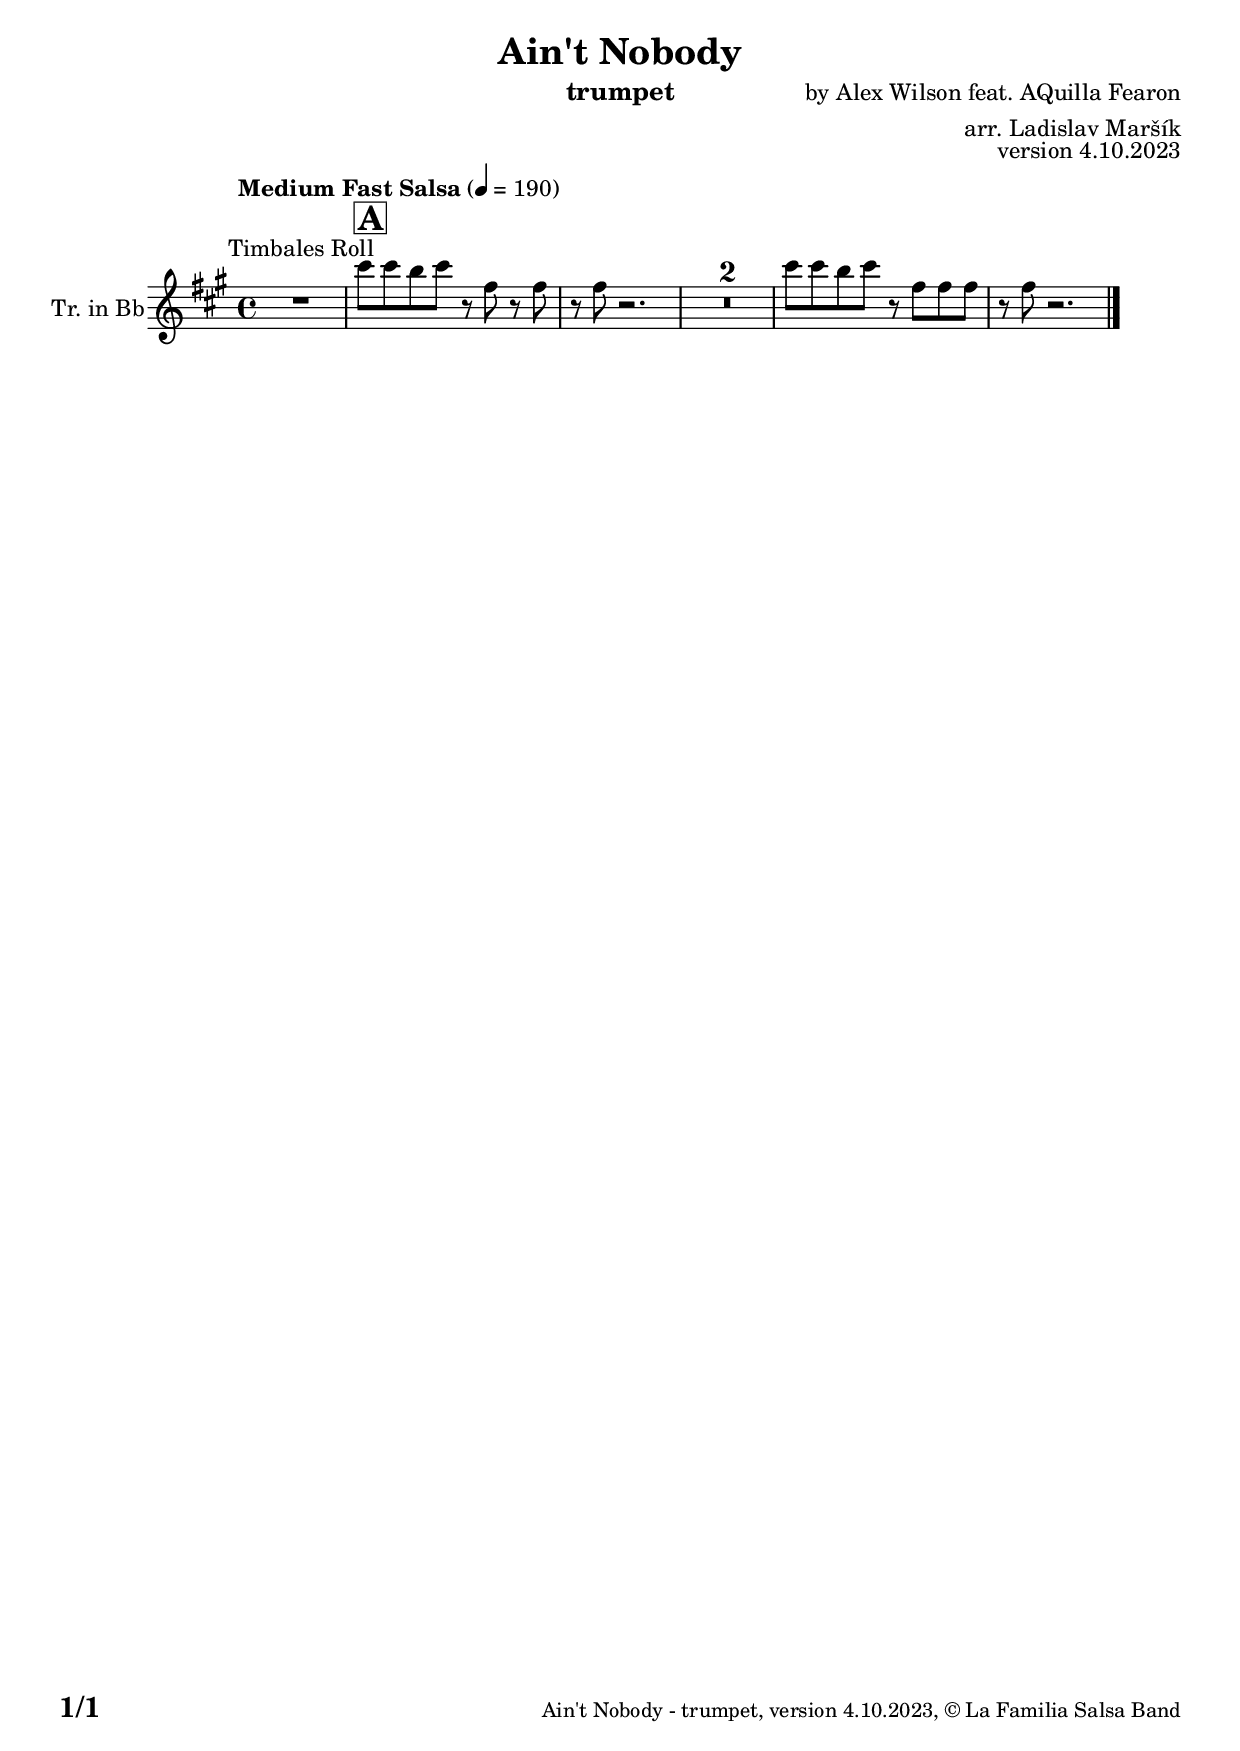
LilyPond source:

\version "2.24.0"

% Sheet revision 2022_09

\header {
  title = "Ain't Nobody"
  instrument = "trumpet"
  composer = "by Alex Wilson feat. AQuilla Fearon"
  arranger = "arr. Ladislav Maršík"
  opus = "version 4.10.2023"
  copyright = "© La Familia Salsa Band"
}

inst =
#(define-music-function
  (string)
  (string?)
  #{ <>^\markup \abs-fontsize #16 \bold \box #string #})

makePercent = #(define-music-function (note) (ly:music?)
                 (make-music 'PercentEvent 'length (ly:music-length note)))

#(define (test-stencil grob text)
   (let* ((orig (ly:grob-original grob))
          (siblings (ly:spanner-broken-into orig)) ; have we been split?
          (refp (ly:grob-system grob))
          (left-bound (ly:spanner-bound grob LEFT))
          (right-bound (ly:spanner-bound grob RIGHT))
          (elts-L (ly:grob-array->list (ly:grob-object left-bound 'elements)))
          (elts-R (ly:grob-array->list (ly:grob-object right-bound 'elements)))
          (break-alignment-L
           (filter
            (lambda (elt) (grob::has-interface elt 'break-alignment-interface))
            elts-L))
          (break-alignment-R
           (filter
            (lambda (elt) (grob::has-interface elt 'break-alignment-interface))
            elts-R))
          (break-alignment-L-ext (ly:grob-extent (car break-alignment-L) refp X))
          (break-alignment-R-ext (ly:grob-extent (car break-alignment-R) refp X))
          (num
           (markup text))
          (num
           (if (or (null? siblings)
                   (eq? grob (car siblings)))
               num
               (make-parenthesize-markup num)))
          (num (grob-interpret-markup grob num))
          (num-stil-ext-X (ly:stencil-extent num X))
          (num-stil-ext-Y (ly:stencil-extent num Y))
          (num (ly:stencil-aligned-to num X CENTER))
          (num
           (ly:stencil-translate-axis
            num
            (+ (interval-length break-alignment-L-ext)
               (* 0.5
                  (- (car break-alignment-R-ext)
                     (cdr break-alignment-L-ext))))
            X))
          (bracket-L
           (markup
            #:path
            0.1 ; line-thickness
            `((moveto 0.5 ,(* 0.5 (interval-length num-stil-ext-Y)))
              (lineto ,(* 0.5
                          (- (car break-alignment-R-ext)
                             (cdr break-alignment-L-ext)
                             (interval-length num-stil-ext-X)))
                      ,(* 0.5 (interval-length num-stil-ext-Y)))
              (closepath)
              (rlineto 0.0
                       ,(if (or (null? siblings) (eq? grob (car siblings)))
                            -1.0 0.0)))))
          (bracket-R
           (markup
            #:path
            0.1
            `((moveto ,(* 0.5
                          (- (car break-alignment-R-ext)
                             (cdr break-alignment-L-ext)
                             (interval-length num-stil-ext-X)))
                      ,(* 0.5 (interval-length num-stil-ext-Y)))
              (lineto 0.5
                      ,(* 0.5 (interval-length num-stil-ext-Y)))
              (closepath)
              (rlineto 0.0
                       ,(if (or (null? siblings) (eq? grob (last siblings)))
                            -1.0 0.0)))))
          (bracket-L (grob-interpret-markup grob bracket-L))
          (bracket-R (grob-interpret-markup grob bracket-R))
          (num (ly:stencil-combine-at-edge num X LEFT bracket-L 0.4))
          (num (ly:stencil-combine-at-edge num X RIGHT bracket-R 0.4)))
     num))

#(define-public (Measure_attached_spanner_engraver context)
   (let ((span '())
         (finished '())
         (event-start '())
         (event-stop '()))
     (make-engraver
      (listeners ((measure-counter-event engraver event)
                  (if (= START (ly:event-property event 'span-direction))
                      (set! event-start event)
                      (set! event-stop event))))
      ((process-music trans)
       (if (ly:stream-event? event-stop)
           (if (null? span)
               (ly:warning "You're trying to end a measure-attached spanner but you haven't started one.")
               (begin (set! finished span)
                 (ly:engraver-announce-end-grob trans finished event-start)
                 (set! span '())
                 (set! event-stop '()))))
       (if (ly:stream-event? event-start)
           (begin (set! span (ly:engraver-make-grob trans 'MeasureCounter event-start))
             (set! event-start '()))))
      ((stop-translation-timestep trans)
       (if (and (ly:spanner? span)
                (null? (ly:spanner-bound span LEFT))
                (moment<=? (ly:context-property context 'measurePosition) ZERO-MOMENT))
           (ly:spanner-set-bound! span LEFT
                                  (ly:context-property context 'currentCommandColumn)))
       (if (and (ly:spanner? finished)
                (moment<=? (ly:context-property context 'measurePosition) ZERO-MOMENT))
           (begin
            (if (null? (ly:spanner-bound finished RIGHT))
                (ly:spanner-set-bound! finished RIGHT
                                       (ly:context-property context 'currentCommandColumn)))
            (set! finished '())
            (set! event-start '())
            (set! event-stop '()))))
      ((finalize trans)
       (if (ly:spanner? finished)
           (begin
            (if (null? (ly:spanner-bound finished RIGHT))
                (set! (ly:spanner-bound finished RIGHT)
                      (ly:context-property context 'currentCommandColumn)))
            (set! finished '())))
       (if (ly:spanner? span)
           (begin
            (ly:warning "I think there's a dangling measure-attached spanner :-(")
            (ly:grob-suicide! span)
            (set! span '())))))))

\layout {
  \context {
    \Staff
    \consists #Measure_attached_spanner_engraver
    \override MeasureCounter.font-encoding = #'latin1
    \override MeasureCounter.font-size = 0
    \override MeasureCounter.outside-staff-padding = 2
    \override MeasureCounter.outside-staff-horizontal-padding = #0
  }
}

repeatBracket = #(define-music-function
                  (parser location N note)
                  (number? ly:music?)
                  #{
                    \override Staff.MeasureCounter.stencil =
                    #(lambda (grob) (test-stencil grob #{ #(string-append(number->string N) "x") #} ))
                    \startMeasureCount
                    \repeat volta #N { $note }
                    \stopMeasureCount
                  #}
                  )

Trumpet = \new Voice
\transpose c d
\relative c'' {
  \set Staff.instrumentName = \markup {
    \center-align { "Tr. in Bb" }
  }
  \set Staff.midiInstrument = "trumpet"
  \set Staff.midiMaximumVolume = #1.0

  \key e \minor
  \time 4/4
  \tempo "Medium Fast Salsa" 4 = 190
  
  R1 ^\markup { "Timbales Roll" }
  
  \inst "A"
  
  b'8 b a b r e, r e |
  r e r2. |
  
  \set Score.skipBars = ##t R1*2
  
  
  b'8 b a b r e, e e |
  r e r2.  |
  
  \label #'lastPage
  \bar "|."  
}


\score {
  \compressMMRests \new Staff \with {
    \consists "Volta_engraver"
  }
  {
    \Trumpet
  }
  \layout {
    \context {
      \Score
      \remove "Volta_engraver"
    }
  }
} 

\score {
  \unfoldRepeats {
    \transpose c bes,  \Trumpet 
  }
  \midi { } 
} 

\paper {
  system-system-spacing =
  #'((basic-distance . 14)
     (minimum-distance . 10)
     (padding . 1)
     (stretchability . 60))
  between-system-padding = #2
  bottom-margin = 5\mm

  print-page-number = ##t
  print-first-page-number = ##t
  oddHeaderMarkup = \markup \fill-line { " " }
  evenHeaderMarkup = \markup \fill-line { " " }
  oddFooterMarkup = \markup {
    \fill-line {
      \bold \fontsize #2
      \concat { \fromproperty #'page:page-number-string "/" \page-ref #'lastPage "0" "?" }

      \fontsize #-1
      \concat { \fromproperty #'header:title " - " \fromproperty #'header:instrument ", " \fromproperty #'header:opus ", " \fromproperty #'header:copyright }
    }
  }
  evenFooterMarkup = \markup {
    \fill-line {
      \fontsize #-1
      \concat { \fromproperty #'header:title " - " \fromproperty #'header:instrument ", " \fromproperty #'header:opus ", " \fromproperty #'header:copyright }

      \bold \fontsize #2
      \concat { \fromproperty #'page:page-number-string "/" \page-ref #'lastPage "0" "?" }
    }
  }
}
